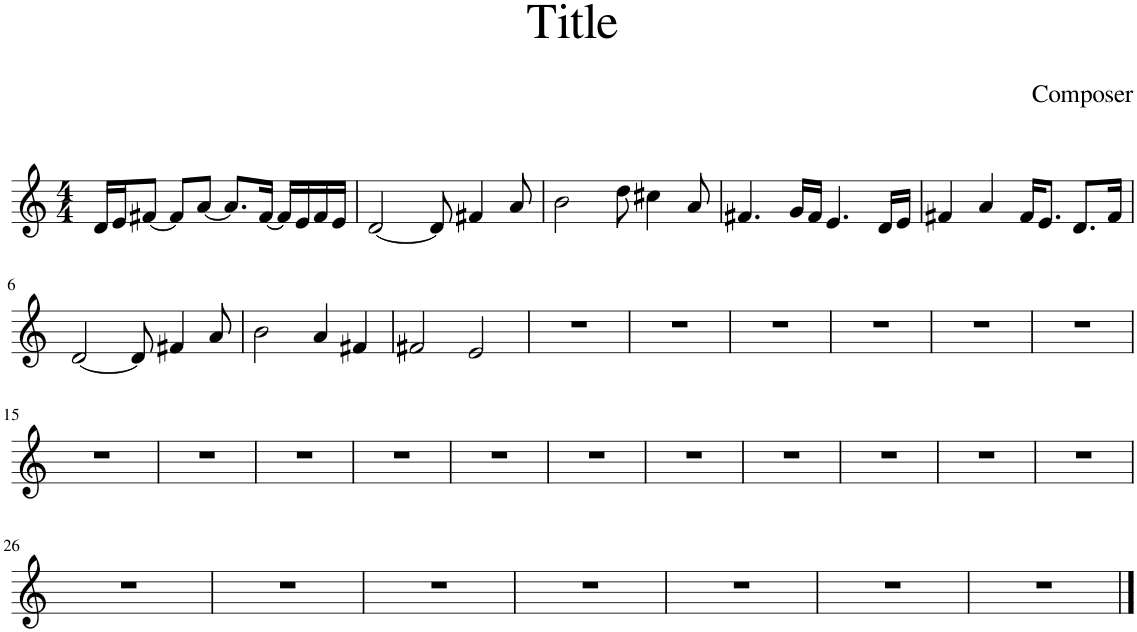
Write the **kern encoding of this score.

**kern
*part1
*staff1
*I"Piano
*I'Pno.
*clefG2
*k[]
*M4/4
=1
16d/LL
16e/J
[8f#X/J
8f#/L]
[8a/J
8.a/L]
[16f#/Jk
16f#/LL]
16e/
16f#/
16e/JJ
=2
[2d/
8d/]
4f#X/
8a/
=3
2b\
8dd\
4cc#X\
8a/
=4
4.f#X/
16g/LL
16f#/JJ
4.e/
16d/LL
16e/JJ
=5
4f#X/
4a/
16f#/KL
8.e/J
8.d/L
16f#/Jk
!!LO:LB:g=z
=6
[2d/
8d/]
4f#X/
8a/
=7
2b\
4a/
4f#X/
=8
2f#X/
2e/
=9
1r
=10
1r
=11
1r
=12
1r
=13
1r
=14
1r
!!LO:LB:g=z
=15
1r
=16
1r
=17
1r
=18
1r
=19
1r
=20
1r
=21
1r
=22
1r
=23
1r
=24
1r
=25
1r
!!LO:LB:g=z
=26
1r
=27
1r
=28
1r
=29
1r
=30
1r
=31
1r
=32
1r
==
*-
